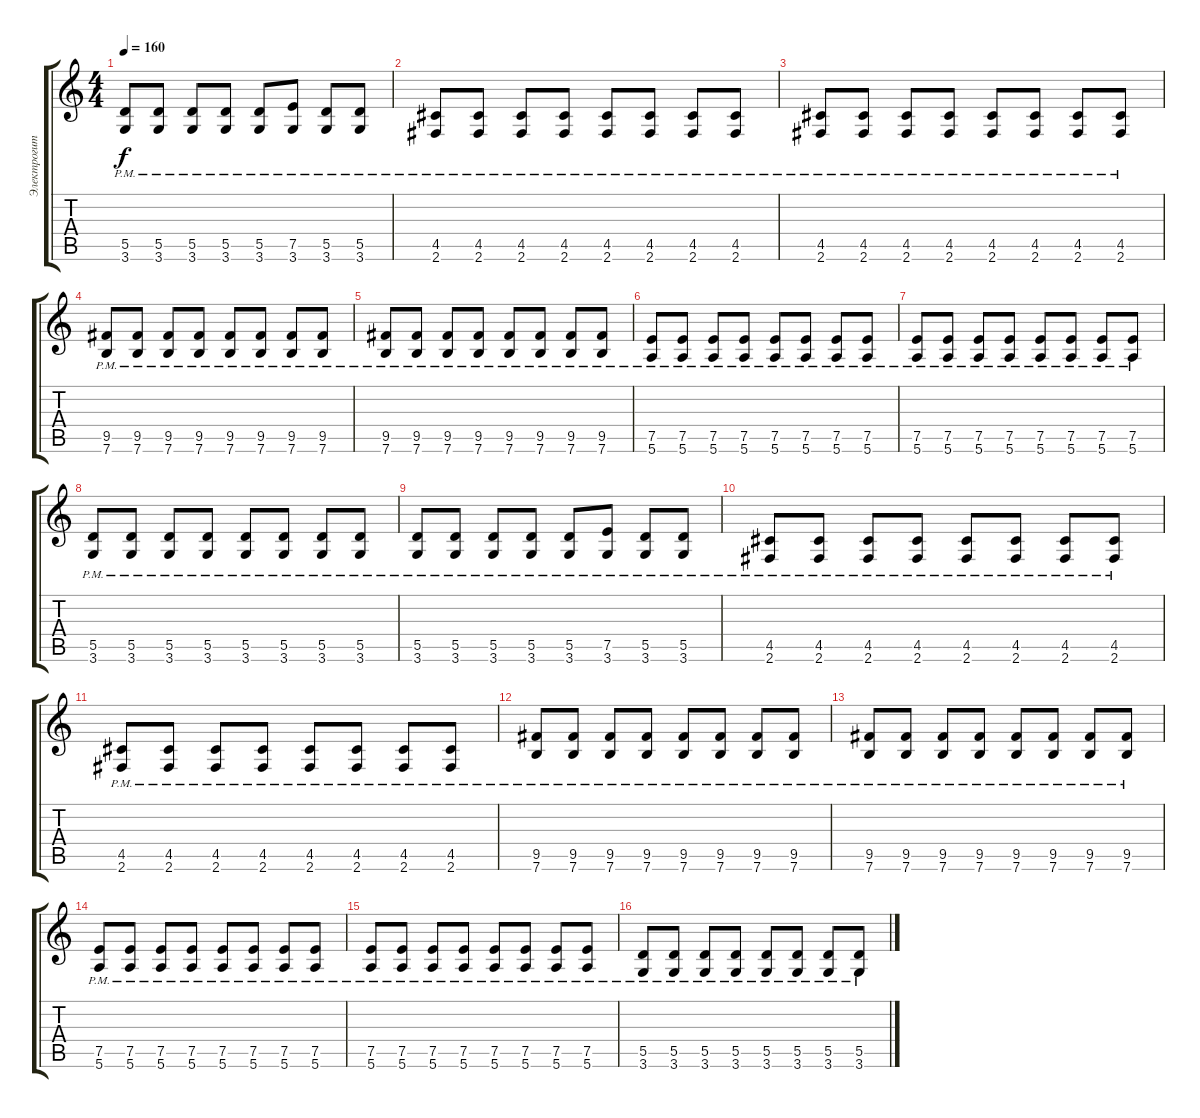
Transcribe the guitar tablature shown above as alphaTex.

\track ("Электрогитара" "Электрогит") {instrument overdrivenguitar}
\staff {score tabs}
\tuning (E4 B3 G3 D3 A2 E2) {hide}
\ts (4 4)
\tempo 160
\clef g2
\ks c
(5.5{pm} 3.6{pm}).8{dy f} (5.5{pm} 3.6{pm}).8 (5.5{pm} 3.6{pm}).8 (5.5{pm} 3.6{pm}).8 (5.5{pm} 3.6{pm}).8 (7.5{pm} 3.6{pm}).8 (5.5{pm} 3.6{pm}).8 (5.5{pm} 3.6{pm}).8 |
(4.5{pm} 2.6{pm}).8 (4.5{pm} 2.6{pm}).8 (4.5{pm} 2.6{pm}).8 (4.5{pm} 2.6{pm}).8 (4.5{pm} 2.6{pm}).8 (4.5{pm} 2.6{pm}).8 (4.5{pm} 2.6{pm}).8 (4.5{pm} 2.6{pm}).8 |
(4.5{pm} 2.6{pm}).8 (4.5{pm} 2.6{pm}).8 (4.5{pm} 2.6{pm}).8 (4.5{pm} 2.6{pm}).8 (4.5{pm} 2.6{pm}).8 (4.5{pm} 2.6{pm}).8{volume 16} (4.5{pm} 2.6{pm}).8 (4.5{pm} 2.6{pm}).8 |
(9.5{pm} 7.6{pm}).8 (9.5{pm} 7.6{pm}).8 (9.5{pm} 7.6{pm}).8 (9.5{pm} 7.6{pm}).8 (9.5{pm} 7.6{pm}).8 (9.5{pm} 7.6{pm}).8 (9.5{pm} 7.6{pm}).8 (9.5{pm} 7.6{pm}).8 |
(9.5{pm} 7.6{pm}).8 (9.5{pm} 7.6{pm}).8 (9.5{pm} 7.6{pm}).8 (9.5{pm} 7.6{pm}).8 (9.5{pm} 7.6{pm}).8 (9.5{pm} 7.6{pm}).8 (9.5{pm} 7.6{pm}).8 (9.5{pm} 7.6{pm}).8 |
(7.5{pm} 5.6{pm}).8 (7.5{pm} 5.6{pm}).8 (7.5{pm} 5.6{pm}).8 (7.5{pm} 5.6{pm}).8 (7.5{pm} 5.6{pm}).8 (7.5{pm} 5.6{pm}).8 (7.5{pm} 5.6{pm}).8 (7.5{pm} 5.6{pm}).8 |
(7.5{pm} 5.6{pm}).8 (7.5{pm} 5.6{pm}).8 (7.5{pm} 5.6{pm}).8 (7.5{pm} 5.6{pm}).8 (7.5{pm} 5.6{pm}).8 (7.5{pm} 5.6{pm}).8 (7.5{pm} 5.6{pm}).8 (7.5{pm} 5.6{pm}).8 |
(5.5{pm} 3.6{pm}).8 (5.5{pm} 3.6{pm}).8 (5.5{pm} 3.6{pm}).8 (5.5{pm} 3.6{pm}).8 (5.5{pm} 3.6{pm}).8 (5.5{pm} 3.6{pm}).8 (5.5{pm} 3.6{pm}).8 (5.5{pm} 3.6{pm}).8 |
(5.5{pm} 3.6{pm}).8 (5.5{pm} 3.6{pm}).8 (5.5{pm} 3.6{pm}).8 (5.5{pm} 3.6{pm}).8 (5.5{pm} 3.6{pm}).8 (7.5{pm} 3.6{pm}).8 (5.5{pm} 3.6{pm}).8 (5.5{pm} 3.6{pm}).8 |
(4.5{pm} 2.6{pm}).8 (4.5{pm} 2.6{pm}).8 (4.5{pm} 2.6{pm}).8 (4.5{pm} 2.6{pm}).8 (4.5{pm} 2.6{pm}).8 (4.5{pm} 2.6{pm}).8 (4.5{pm} 2.6{pm}).8 (4.5{pm} 2.6{pm}).8 |
(4.5{pm} 2.6{pm}).8 (4.5{pm} 2.6{pm}).8 (4.5{pm} 2.6{pm}).8 (4.5{pm} 2.6{pm}).8 (4.5{pm} 2.6{pm}).8 (4.5{pm} 2.6{pm}).8{volume 16} (4.5{pm} 2.6{pm}).8 (4.5{pm} 2.6{pm}).8 |
(9.5{pm} 7.6{pm}).8 (9.5{pm} 7.6{pm}).8 (9.5{pm} 7.6{pm}).8 (9.5{pm} 7.6{pm}).8 (9.5{pm} 7.6{pm}).8 (9.5{pm} 7.6{pm}).8 (9.5{pm} 7.6{pm}).8 (9.5{pm} 7.6{pm}).8 |
(9.5{pm} 7.6{pm}).8 (9.5{pm} 7.6{pm}).8 (9.5{pm} 7.6{pm}).8 (9.5{pm} 7.6{pm}).8 (9.5{pm} 7.6{pm}).8 (9.5{pm} 7.6{pm}).8 (9.5{pm} 7.6{pm}).8 (9.5{pm} 7.6{pm}).8 |
(7.5{pm} 5.6{pm}).8 (7.5{pm} 5.6{pm}).8 (7.5{pm} 5.6{pm}).8 (7.5{pm} 5.6{pm}).8 (7.5{pm} 5.6{pm}).8 (7.5{pm} 5.6{pm}).8 (7.5{pm} 5.6{pm}).8 (7.5{pm} 5.6{pm}).8 |
(7.5{pm} 5.6{pm}).8 (7.5{pm} 5.6{pm}).8 (7.5{pm} 5.6{pm}).8 (7.5{pm} 5.6{pm}).8 (7.5{pm} 5.6{pm}).8 (7.5{pm} 5.6{pm}).8 (7.5{pm} 5.6{pm}).8 (7.5{pm} 5.6{pm}).8 |
(5.5{pm} 3.6{pm}).8 (5.5{pm} 3.6{pm}).8 (5.5{pm} 3.6{pm}).8 (5.5{pm} 3.6{pm}).8 (5.5{pm} 3.6{pm}).8 (5.5{pm} 3.6{pm}).8 (5.5{pm} 3.6{pm}).8 (5.5{pm} 3.6{pm}).8
